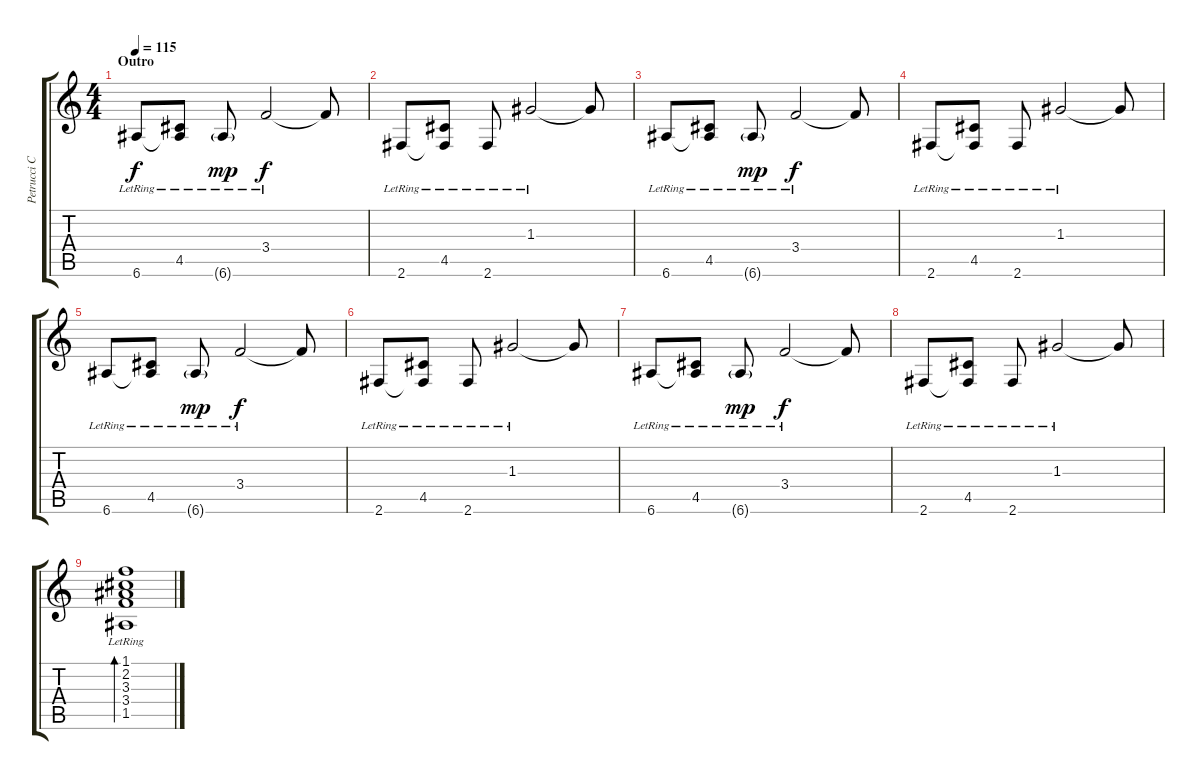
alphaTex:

\track ("Petrucci Clean" "Petrucci C") {instrument electricguitarclean}
\staff {score tabs}
\tuning (E4 B3 G3 D3 A2 E2) {hide}
\ts (4 4)
\section ("" "Outro")
\tempo 115
\clef g2
\ks c
6.6{lr}.8{dy f} (4.5{lr} 6.6{lr t}).8 6.6{g lr}.8{dy mp} 3.4{lr}.2{dy f} 3.4{t}.8 |
2.6{lr}.8 (4.5{lr} 2.6{t}).8 2.6{lr}.8 1.3{lr}.2 1.3{t}.8 |
6.6{lr}.8 (4.5{lr} 6.6{lr t}).8 6.6{g lr}.8{dy mp} 3.4{lr}.2{dy f} 3.4{t}.8 |
2.6{lr}.8 (4.5{lr} 2.6{t}).8 2.6{lr}.8 1.3{lr}.2 1.3{t}.8 |
6.6{lr}.8 (4.5{lr} 6.6{lr t}).8 6.6{g lr}.8{dy mp} 3.4{lr}.2{dy f} 3.4{t}.8 |
2.6{lr}.8 (4.5{lr} 2.6{t}).8 2.6{lr}.8 1.3{lr}.2 1.3{t}.8 |
6.6{lr}.8 (4.5{lr} 6.6{lr t}).8 6.6{g lr}.8{dy mp} 3.4{lr}.2{dy f} 3.4{t}.8 |
2.6{lr}.8 (4.5{lr} 2.6{t}).8 2.6{lr}.8 1.3{lr}.2 1.3{t}.8 |
(1.1{lr} 2.2 3.3 3.4 1.5).1{bd 240}
